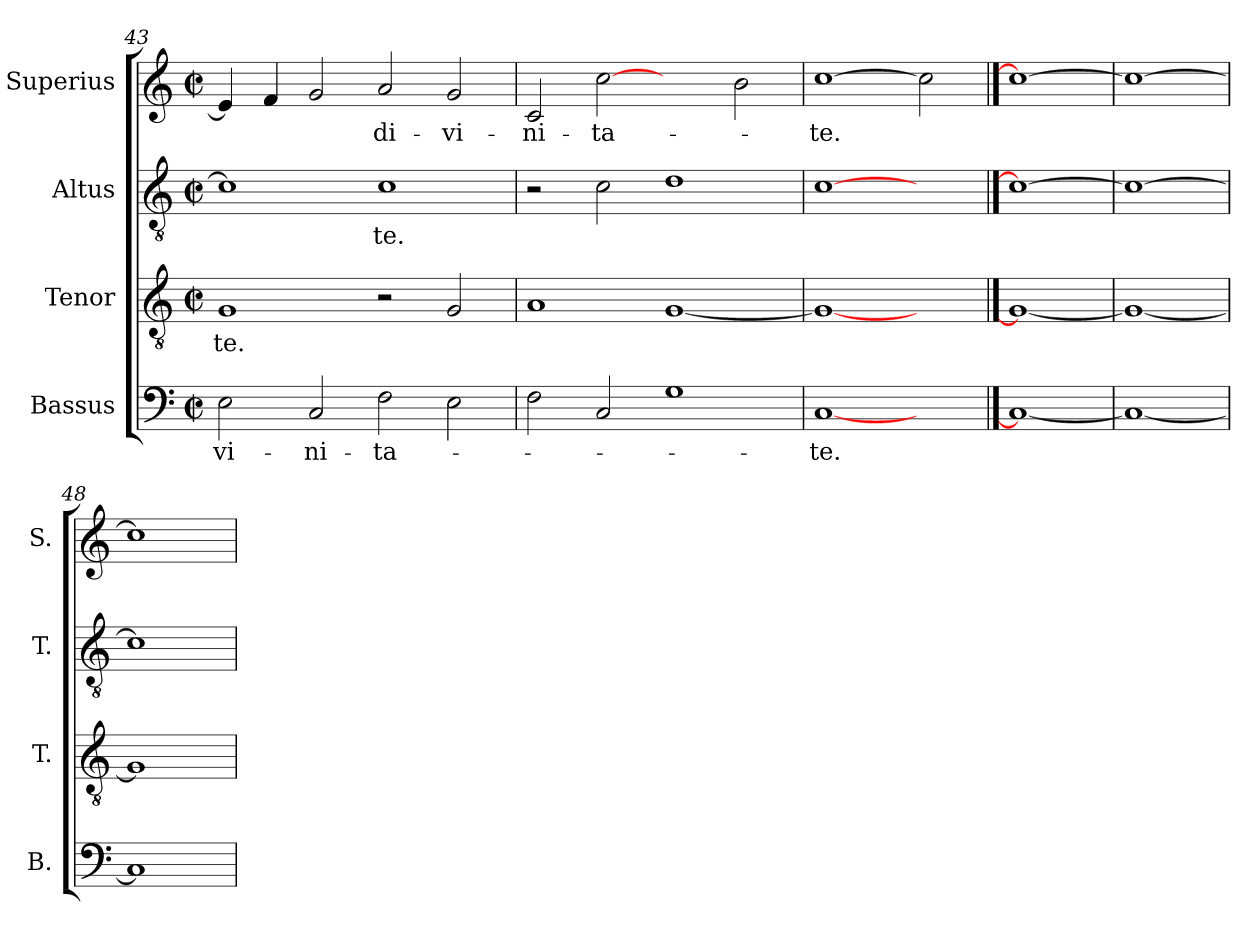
**kern	**text	**kern	**text	**kern	**text	**kern	**text
*part4	*part4	*part3	*part3	*part2	*part2	*part1	*part1
*staff4	*staff4	*staff3	*staff3	*staff2	*staff2	*staff1	*staff1
*I"Bassus	*	*I"Tenor	*	*I"Altus	*	*I"Superius	*
*I'B.	*	*I'T.	*	*I'T.	*	*I'S.	*
*clefF4	*	*clefGv2	*	*clefGv2	*	*clefG2	*
*	*	*ITrd7c12	*	*ITrd7c12	*	*	*
*k[]	*	*k[]	*	*k[]	*	*k[]	*
*M2/2	*	*M2/2	*	*M2/2	*	*M2/2	*
*met(c|)	*	*met(c|)	*	*met(c|)	*	*met(c|)	*
=43	=43	=43	=43	=43	=43	=43	=43
!	!LO:LY:b:color=#000000	!	!	!	!	!	!
!	!	!	!LO:LY:b:color=#000000	!	!	!	!
2Ei\	-vi-	1GGi	-te.	1Ci]	.	4ei/]	.
.	.	.	.	.	.	4fi/	.
!	!LO:LY:b:color=#000000	!	!	!	!	!	!
2Ci/	-ni-	.	.	.	.	2gi/	.
!	!LO:LY:b:color=#000000	!	!	!	!	!	!
!	!	!	!	!	!LO:LY:b:color=#000000	!	!
!	!	!	!	!	!	!	!LO:LY:b:color=#000000
2Fi\	-ta-	2r	.	1Ci	-te.	2ai/	di-
!	!	!	!	!	!	!	!LO:LY:b:color=#000000
2Ei\	.	2GGi/	.	.	.	2gi/	-vi-
=44	=44	=44	=44	=44	=44	=44	=44
!	!	!	!	!	!	!	!LO:LY:b:color=#000000
2Fi\	.	1AAi	.	2r	.	2ci/	-ni-
!	!	!	!	!	!	!	!LO:LY:b:color=#000000
2Ci/	.	.	.	2Ci\	.	[2cci	-ta-
1Gi	.	[<1GGi	.	1Di	.	2ryy	.
.	.	.	.	.	.	2bi\	.
=45	=45	=45	=45	=45	=45	=45	=45
!	!LO:LY:b:color=#000000	!	!	!	!	!	!
!	!	!	!	!	!	!	!LO:LY:b:color=#000000
[1Ci	-te.	1GGi_<	.	[1Ci	.	[1cci	-te.
2ryy	.	2ryy	.	2ryy	.	2cci]	.
==46	==46	==46	==46	==46	==46	==46	==46
1Ci_	.	1GGi_	.	1Ci_	.	1cci_	.
=47	=47	=47	=47	=47	=47	=47	=47
1Ci_	.	1GGi_	.	1Ci_	.	1cci_	.
=48	=48	=48	=48	=48	=48	=48	=48
1Ci]	.	1GGi]	.	1Ci]	.	1cci]	.
=	=	=	=	=	=	=	=
*-	*-	*-	*-	*-	*-	*-	*-
